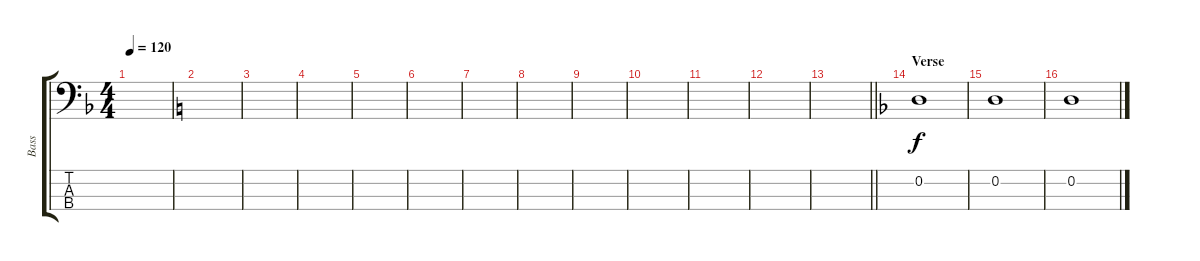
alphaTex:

\track ("Bass" "Bass") {instrument electricbassfinger}
\staff {score tabs}
\tuning (G2 D2 A1 E1) {hide}
\ts (4 4)
\tempo 120
\clef f4
\ks dminor
|
\ks c
|
|
|
|
|
|
|
|
|
|
|
\barLineRight lightlight
|
\section ("" "Verse")
\ks dminor
0.2.1 |
0.2.1 |
0.2.1
